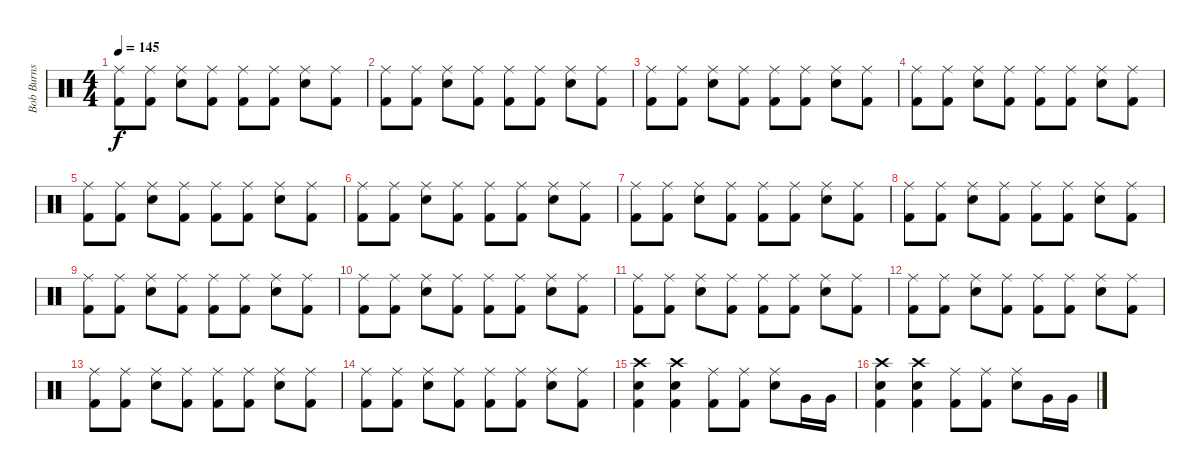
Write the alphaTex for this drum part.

\track ("Bob Burns (Drums)" "Bob Burns ") {instrument percussion}
\staff {score}
\articulation defaults
\ts (4 4)
\tempo 145
\clef neutral
\ks c
("Ride (middle)" "Kick (hit) 2").8{dy f} ("Ride (middle)" "Kick (hit) 2").8 ("Ride (middle)" "Electric Snare (hit)").8 ("Ride (middle)" "Kick (hit) 2").8 ("Ride (middle)" "Kick (hit) 2").8 ("Ride (middle)" "Kick (hit) 2").8 ("Ride (middle)" "Electric Snare (hit)").8 ("Ride (middle)" "Kick (hit) 2").8 |
("Ride (middle)" "Kick (hit) 2").8 ("Ride (middle)" "Kick (hit) 2").8 ("Ride (middle)" "Electric Snare (hit)").8 ("Ride (middle)" "Kick (hit) 2").8 ("Ride (middle)" "Kick (hit) 2").8 ("Ride (middle)" "Kick (hit) 2").8 ("Ride (middle)" "Electric Snare (hit)").8 ("Ride (middle)" "Kick (hit) 2").8 |
("Ride (middle)" "Kick (hit) 2").8 ("Ride (middle)" "Kick (hit) 2").8 ("Ride (middle)" "Electric Snare (hit)").8 ("Ride (middle)" "Kick (hit) 2").8 ("Ride (middle)" "Kick (hit) 2").8 ("Ride (middle)" "Kick (hit) 2").8 ("Ride (middle)" "Electric Snare (hit)").8 ("Ride (middle)" "Kick (hit) 2").8 |
("Ride (middle)" "Kick (hit) 2").8 ("Ride (middle)" "Kick (hit) 2").8 ("Ride (middle)" "Electric Snare (hit)").8 ("Ride (middle)" "Kick (hit) 2").8 ("Ride (middle)" "Kick (hit) 2").8 ("Ride (middle)" "Kick (hit) 2").8 ("Ride (middle)" "Electric Snare (hit)").8 ("Ride (middle)" "Kick (hit) 2").8 |
("Ride (middle)" "Kick (hit) 2").8 ("Ride (middle)" "Kick (hit) 2").8 ("Ride (middle)" "Electric Snare (hit)").8 ("Ride (middle)" "Kick (hit) 2").8 ("Ride (middle)" "Kick (hit) 2").8 ("Ride (middle)" "Kick (hit) 2").8 ("Ride (middle)" "Electric Snare (hit)").8 ("Ride (middle)" "Kick (hit) 2").8 |
("Ride (middle)" "Kick (hit) 2").8 ("Ride (middle)" "Kick (hit) 2").8 ("Ride (middle)" "Electric Snare (hit)").8 ("Ride (middle)" "Kick (hit) 2").8 ("Ride (middle)" "Kick (hit) 2").8 ("Ride (middle)" "Kick (hit) 2").8 ("Ride (middle)" "Electric Snare (hit)").8 ("Ride (middle)" "Kick (hit) 2").8 |
("Ride (middle)" "Kick (hit) 2").8 ("Ride (middle)" "Kick (hit) 2").8 ("Ride (middle)" "Electric Snare (hit)").8 ("Ride (middle)" "Kick (hit) 2").8 ("Ride (middle)" "Kick (hit) 2").8 ("Ride (middle)" "Kick (hit) 2").8 ("Ride (middle)" "Electric Snare (hit)").8 ("Ride (middle)" "Kick (hit) 2").8 |
("Ride (middle)" "Kick (hit) 2").8 ("Ride (middle)" "Kick (hit) 2").8 ("Ride (middle)" "Electric Snare (hit)").8 ("Ride (middle)" "Kick (hit) 2").8 ("Ride (middle)" "Kick (hit) 2").8 ("Ride (middle)" "Kick (hit) 2").8 ("Ride (middle)" "Electric Snare (hit)").8 ("Ride (middle)" "Kick (hit) 2").8 |
("Ride (middle)" "Kick (hit) 2").8 ("Ride (middle)" "Kick (hit) 2").8 ("Ride (middle)" "Electric Snare (hit)").8 ("Ride (middle)" "Kick (hit) 2").8 ("Ride (middle)" "Kick (hit) 2").8 ("Ride (middle)" "Kick (hit) 2").8 ("Ride (middle)" "Electric Snare (hit)").8 ("Ride (middle)" "Kick (hit) 2").8 |
("Ride (middle)" "Kick (hit) 2").8 ("Ride (middle)" "Kick (hit) 2").8 ("Ride (middle)" "Electric Snare (hit)").8 ("Ride (middle)" "Kick (hit) 2").8 ("Ride (middle)" "Kick (hit) 2").8 ("Ride (middle)" "Kick (hit) 2").8 ("Ride (middle)" "Electric Snare (hit)").8 ("Ride (middle)" "Kick (hit) 2").8 |
("Ride (middle)" "Kick (hit) 2").8 ("Ride (middle)" "Kick (hit) 2").8 ("Ride (middle)" "Electric Snare (hit)").8 ("Ride (middle)" "Kick (hit) 2").8 ("Ride (middle)" "Kick (hit) 2").8 ("Ride (middle)" "Kick (hit) 2").8 ("Ride (middle)" "Electric Snare (hit)").8 ("Ride (middle)" "Kick (hit) 2").8 |
("Ride (middle)" "Kick (hit) 2").8 ("Ride (middle)" "Kick (hit) 2").8 ("Ride (middle)" "Electric Snare (hit)").8 ("Ride (middle)" "Kick (hit) 2").8 ("Ride (middle)" "Kick (hit) 2").8 ("Ride (middle)" "Kick (hit) 2").8 ("Ride (middle)" "Electric Snare (hit)").8 ("Ride (middle)" "Kick (hit) 2").8 |
("Ride (middle)" "Kick (hit) 2").8 ("Ride (middle)" "Kick (hit) 2").8 ("Ride (middle)" "Electric Snare (hit)").8 ("Ride (middle)" "Kick (hit) 2").8 ("Ride (middle)" "Kick (hit) 2").8 ("Ride (middle)" "Kick (hit) 2").8 ("Ride (middle)" "Electric Snare (hit)").8 ("Ride (middle)" "Kick (hit) 2").8 |
("Ride (middle)" "Kick (hit) 2").8 ("Ride (middle)" "Kick (hit) 2").8 ("Ride (middle)" "Electric Snare (hit)").8 ("Ride (middle)" "Kick (hit) 2").8 ("Ride (middle)" "Kick (hit) 2").8 ("Ride (middle)" "Kick (hit) 2").8 ("Ride (middle)" "Electric Snare (hit)").8 ("Ride (middle)" "Kick (hit) 2").8 |
("Crash high (hit)" "Electric Snare (hit)" "Kick (hit) 2").4 ("Crash high (hit)" "Electric Snare (hit)" "Kick (hit) 2").4 ("Ride (middle)" "Kick (hit) 2").8 ("Ride (middle)" "Kick (hit) 2").8 ("Ride (middle)" "Electric Snare (hit)").8 "Very Low Tom (hit)".16 "Very Low Tom (hit)".16 |
("Crash high (hit)" "Electric Snare (hit)" "Kick (hit) 2").4 ("Crash high (hit)" "Electric Snare (hit)" "Kick (hit) 2").4 ("Ride (middle)" "Kick (hit) 2").8 ("Ride (middle)" "Kick (hit) 2").8 ("Ride (middle)" "Electric Snare (hit)").8 "Very Low Tom (hit)".16 "Very Low Tom (hit)".16
